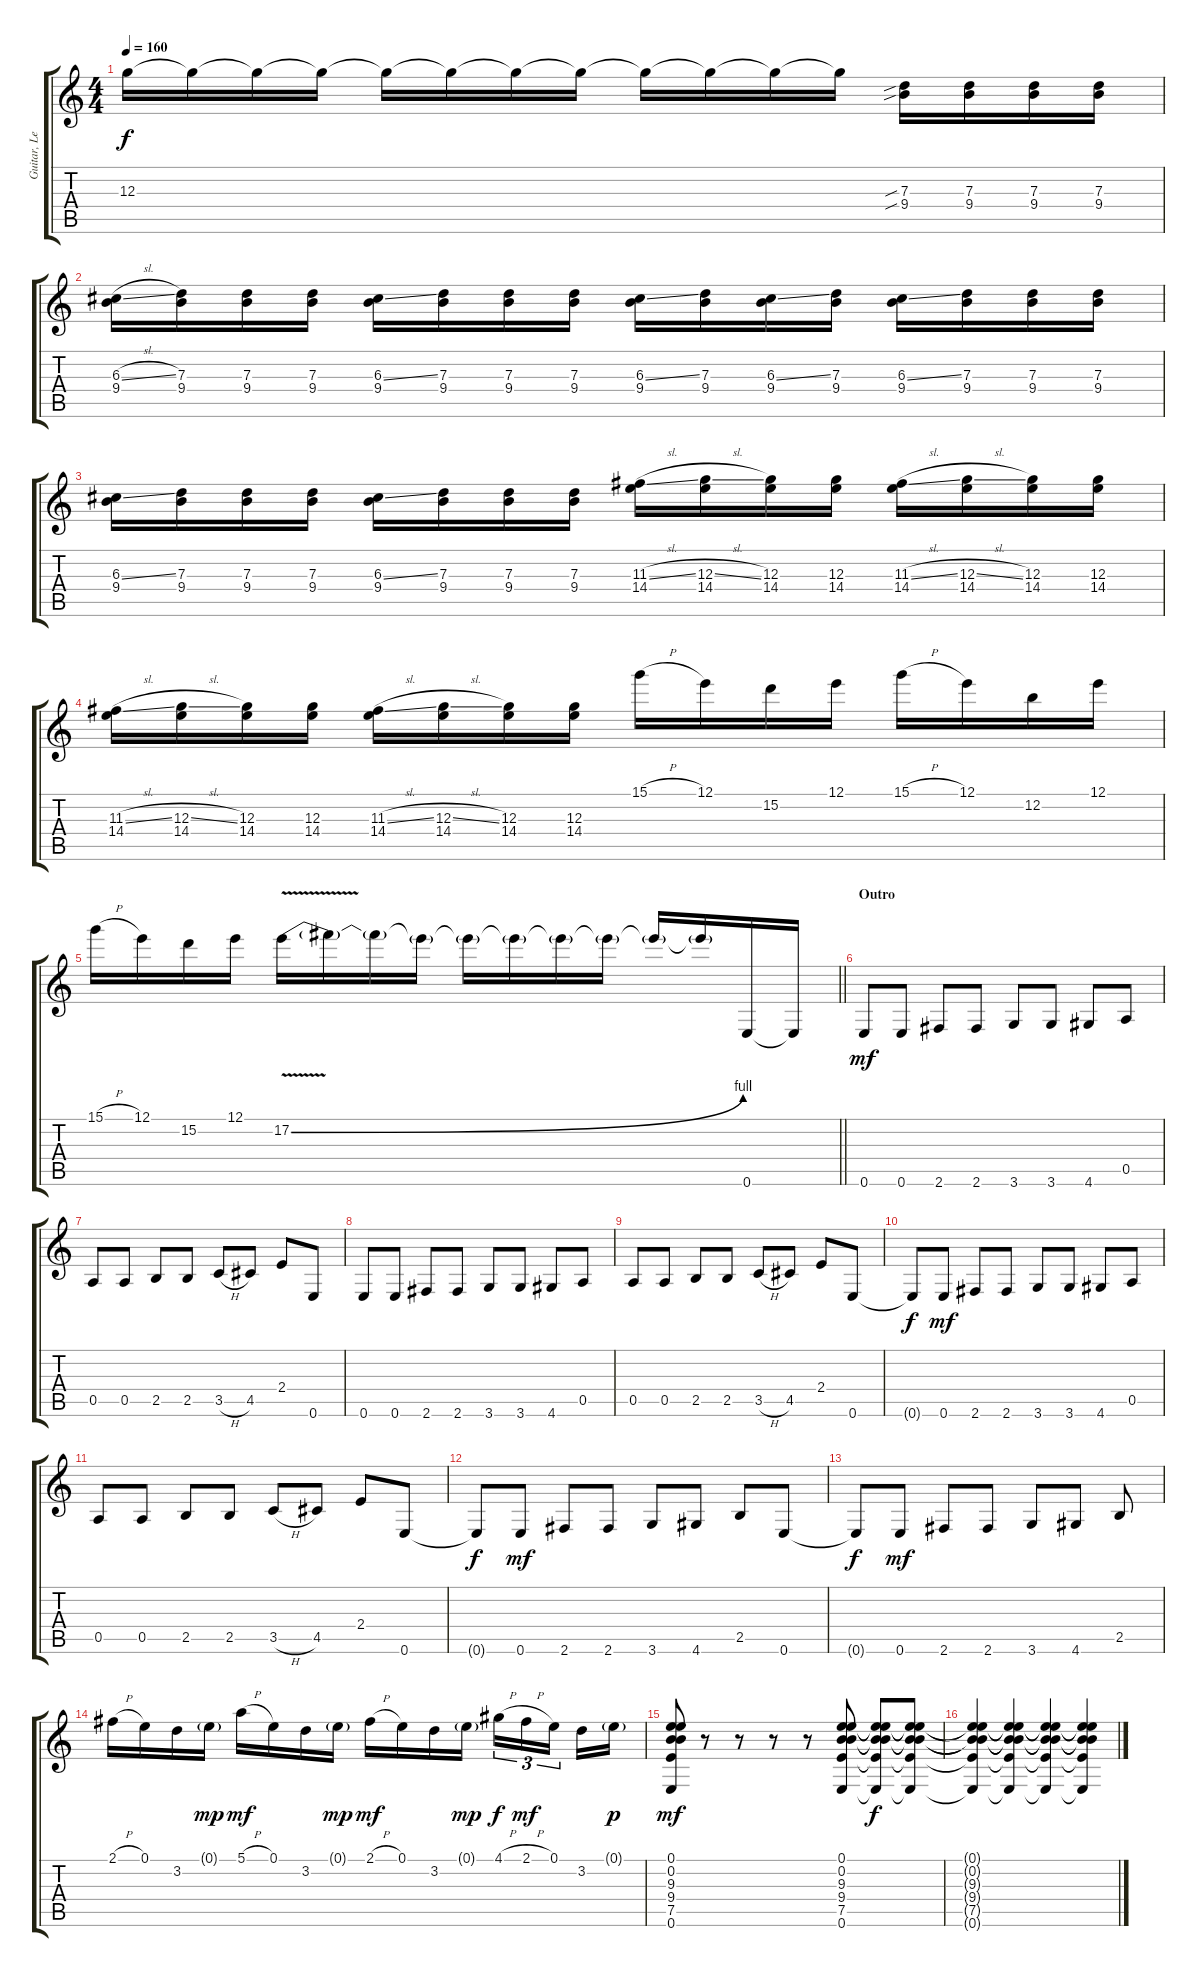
\track ("Guitar, Lead" "Guitar, Le") {instrument overdrivenguitar}
\staff {score tabs}
\tuning (E4 B3 G3 D3 A2 E2) {hide}
\ts (4 4)
\tempo 160
\clef g2
\ks c
12.3{t}.16{dy f} 12.3{t}.16 12.3{t}.16 12.3{t}.16 12.3{t}.16 12.3{t}.16 12.3{t}.16 12.3{t}.16 12.3{t}.16 12.3{t}.16 12.3{t}.16 12.3{t}.16{instrument overdrivenguitar} (7.3{sib} 9.4{sib}).16 (7.3 9.4).16 (7.3 9.4).16 (7.3 9.4).16 |
(6.3{sl} 9.4).16 (7.3 9.4).16 (7.3 9.4).16 (7.3 9.4).16 (6.3{ss} 9.4).16 (7.3 9.4).16 (7.3 9.4).16 (7.3 9.4).16 (6.3{ss} 9.4).16 (7.3 9.4).16 (6.3{ss} 9.4).16 (7.3 9.4).16 (6.3{ss} 9.4).16 (7.3 9.4).16 (7.3 9.4).16 (7.3 9.4).16 |
(6.3{ss} 9.4).16 (7.3 9.4).16 (7.3 9.4).16 (7.3 9.4).16 (6.3{ss} 9.4).16 (7.3 9.4).16 (7.3 9.4).16 (7.3 9.4).16 (11.3{sl} 14.4).16 (12.3{sl} 14.4).16 (12.3 14.4).16 (12.3 14.4).16 (11.3{sl} 14.4).16 (12.3{sl} 14.4).16 (12.3 14.4).16 (12.3 14.4).16 |
(11.3{sl} 14.4).16 (12.3{sl} 14.4).16 (12.3 14.4).16 (12.3 14.4).16 (11.3{sl} 14.4).16 (12.3{sl} 14.4).16 (12.3 14.4).16 (12.3 14.4).16 15.1{h}.16 12.1.16 15.2.16 12.1.16 15.1{h}.16 12.1.16 12.2.16 12.1.16 |
\barLineRight lightlight
15.1{h}.16 12.1.16 15.2.16 12.1.16 17.2{be (bend 0 0 60 4) v}.16 17.2{t}.16 17.2{t}.16 17.2{t}.16 17.2{t}.16 17.2{t}.16 17.2{t}.16 17.2{t}.16 17.2{t}.16 17.2{t}.16 0.6.16 0.6{t}.16 |
\section ("" "Outro")
0.6.8{dy mf} 0.6.8 2.6.8 2.6.8 3.6.8 3.6.8 4.6.8 0.5.8 |
0.5.8 0.5.8 2.5.8 2.5.8 3.5{h}.8 4.5.8 2.4.8 0.6.8 |
0.6.8 0.6.8 2.6.8 2.6.8 3.6.8 3.6.8 4.6.8 0.5.8 |
0.5.8 0.5.8 2.5.8 2.5.8 3.5{h}.8 4.5.8 2.4.8 0.6.8 |
0.6{t}.8{dy f} 0.6.8{dy mf} 2.6.8 2.6.8 3.6.8 3.6.8 4.6.8 0.5.8 |
0.5.8 0.5.8 2.5.8 2.5.8 3.5{h}.8 4.5.8 2.4.8 0.6.8 |
0.6{t}.8{dy f} 0.6.8{dy mf} 2.6.8 2.6.8 3.6.8 4.6.8 2.5.8 0.6.8 |
0.6{t}.8{dy f} 0.6.8{dy mf} 2.6.8 2.6.8 3.6.8 4.6.8 2.5.8 |
2.1{h}.16 0.1.16 3.2.16 0.1{g}.16{dy mp} 5.1{h}.16{dy mf} 0.1.16 3.2.16 0.1{g}.16{dy mp} 2.1{h}.16{dy mf} 0.1.16 3.2.16 0.1{g}.16{dy mp} 4.1{h}.16{tu (3 2) dy f} 2.1{h}.16{tu (3 2) dy mf} 0.1.16{tu (3 2) beam splitsecondary} 3.2.16 0.1{g}.16{dy p} |
(0.1 0.2 9.3 9.4 7.5 0.6).8{dy mf} r.8 r.8 r.8 r.8 (0.1 0.2 9.3 9.4 7.5 0.6).8 (0.1{t} 0.2{t} 9.3{t} 9.4{t} 7.5{t} 0.6{t}).8{dy f} (0.1{t} 0.2{t} 9.3{t} 9.4{t} 7.5{t} 0.6{t}).8 |
(0.1{t} 0.2{t} 9.3{t} 9.4{t} 7.5{t} 0.6{t}).4 (0.1{t} 0.2{t} 9.3{t} 9.4{t} 7.5{t} 0.6{t}).4 (0.1{t} 0.2{t} 9.3{t} 9.4{t} 7.5{t} 0.6{t}).4 (0.1{t} 0.2{t} 9.3{t} 9.4{t} 7.5{t} 0.6{t}).4
